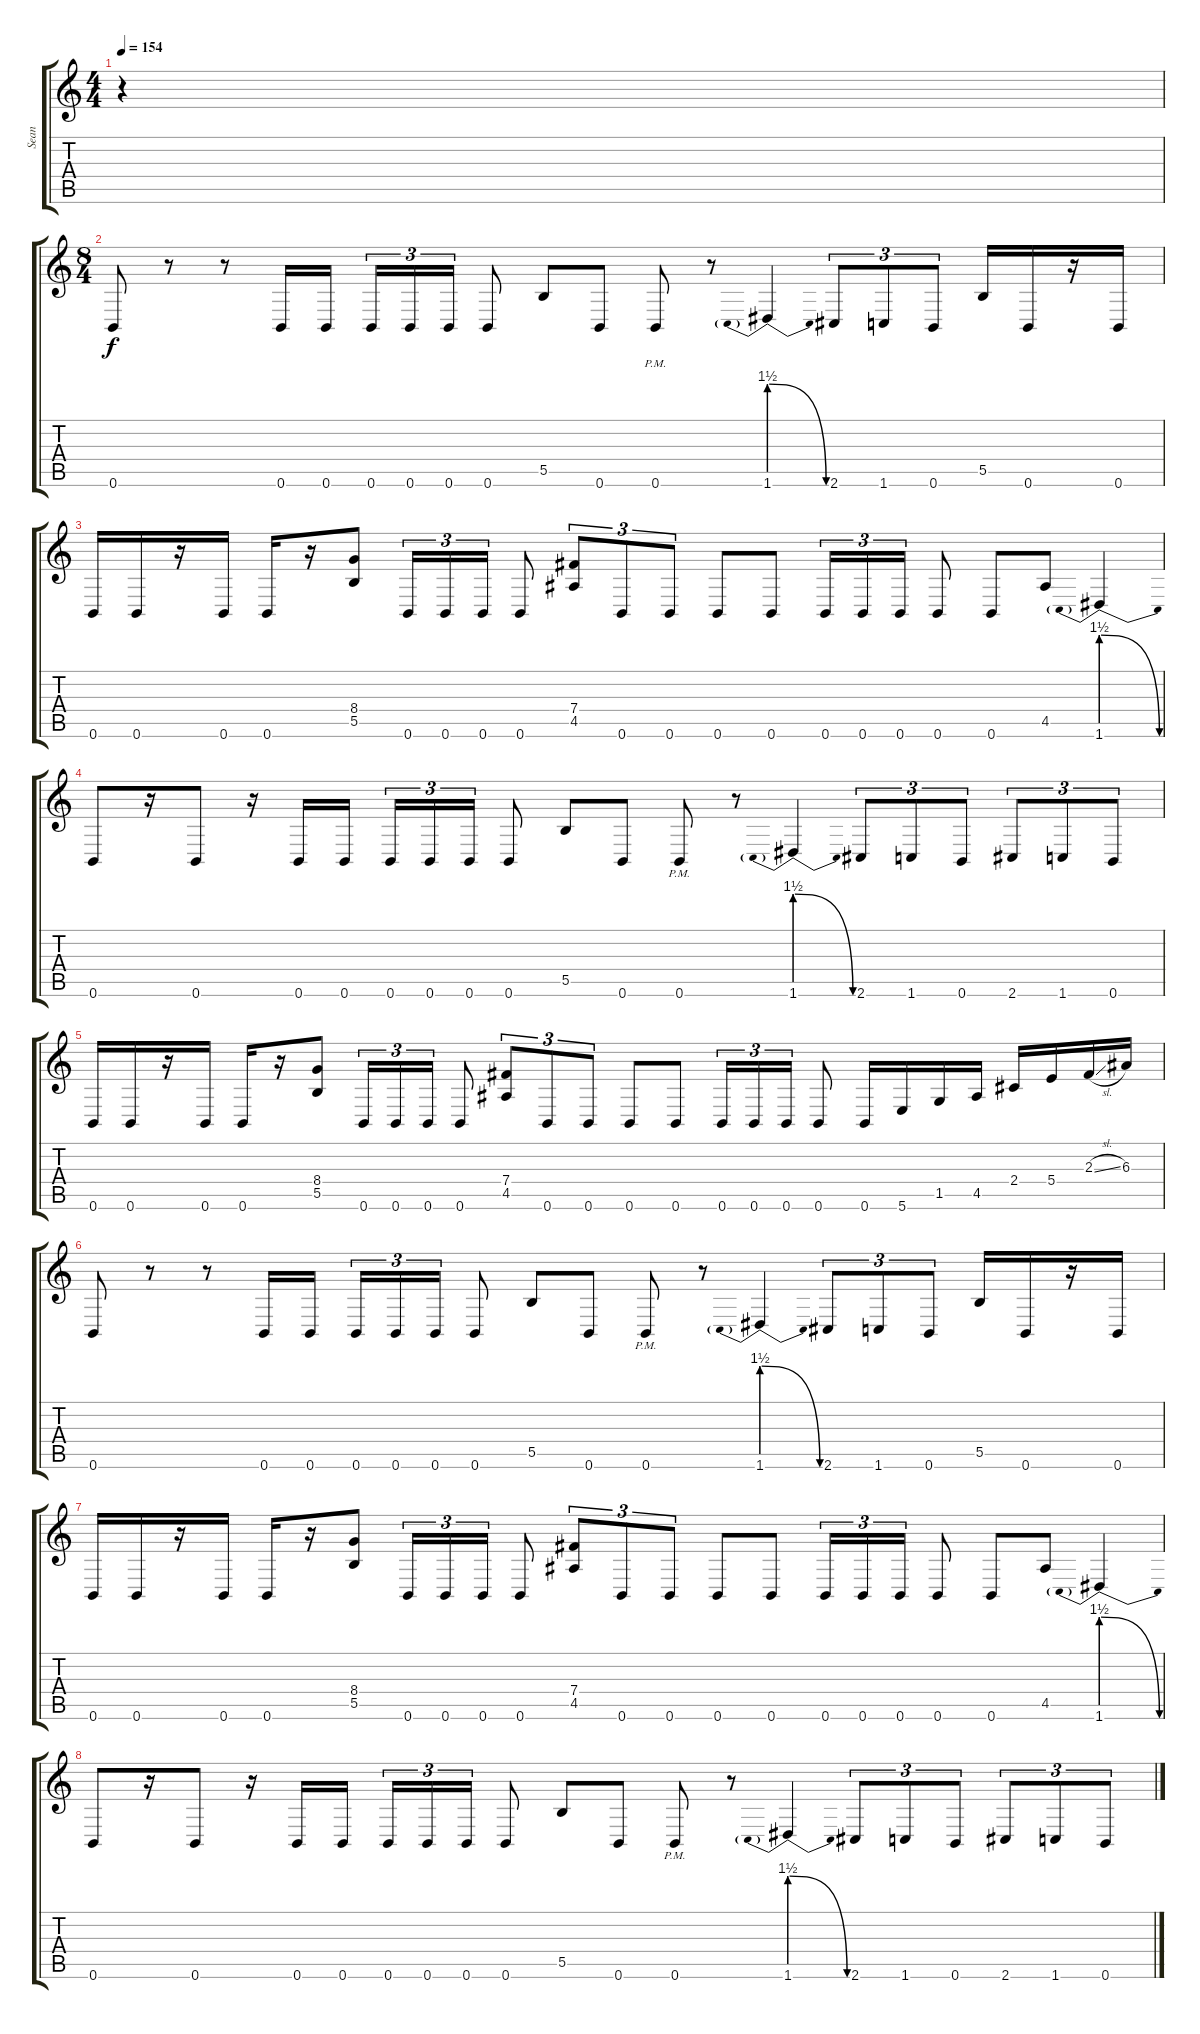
\track ("Sean" "Sean") {instrument distortionguitar}
\staff {score tabs}
\tuning (Db4 Ab3 E3 B2 Gb2 B1) {hide}
\ts (4 4)
\tempo 154
\clef g2
\ks c
r.4{dy f} |
\ts (8 4)
0.6.8 r.8 r.8 0.6.16 0.6.16 0.6.16{tu (3 2)} 0.6.16{tu (3 2)} 0.6.16{tu (3 2)} 0.6.8 5.5.8 0.6.8 0.6{pm}.8 r.8 1.6{be (prebendrelease 0 6 60 0)}.4 2.6.8{tu (3 2)} 1.6.8{tu (3 2)} 0.6.8{tu (3 2)} 5.5.16 0.6.16 r.16 0.6.16 |
0.6.16 0.6.16 r.16 0.6.16 0.6.16 r.16 (8.4 5.5).8 0.6.16{tu (3 2)} 0.6.16{tu (3 2)} 0.6.16{tu (3 2)} 0.6.8 (7.4 4.5).8{tu (3 2)} 0.6.8{tu (3 2)} 0.6.8{tu (3 2)} 0.6.8 0.6.8 0.6.16{tu (3 2)} 0.6.16{tu (3 2)} 0.6.16{tu (3 2)} 0.6.8 0.6.8 4.5.8 1.6{be (prebendrelease 0 6 60 0)}.4 |
0.6.8 r.16 0.6.8 r.16 0.6.16 0.6.16 0.6.16{tu (3 2)} 0.6.16{tu (3 2)} 0.6.16{tu (3 2)} 0.6.8 5.5.8 0.6.8 0.6{pm}.8 r.8 1.6{be (prebendrelease 0 6 60 0)}.4 2.6.8{tu (3 2)} 1.6.8{tu (3 2)} 0.6.8{tu (3 2)} 2.6.8{tu (3 2)} 1.6.8{tu (3 2)} 0.6.8{tu (3 2)} |
0.6.16 0.6.16 r.16 0.6.16 0.6.16 r.16 (8.4 5.5).8 0.6.16{tu (3 2)} 0.6.16{tu (3 2)} 0.6.16{tu (3 2)} 0.6.8 (7.4 4.5).8{tu (3 2)} 0.6.8{tu (3 2)} 0.6.8{tu (3 2)} 0.6.8 0.6.8 0.6.16{tu (3 2)} 0.6.16{tu (3 2)} 0.6.16{tu (3 2)} 0.6.8 0.6.16 5.6.16 1.5.16 4.5.16 2.4.16 5.4.16 2.3{sl}.16 6.3.16 |
0.6.8 r.8 r.8 0.6.16 0.6.16 0.6.16{tu (3 2)} 0.6.16{tu (3 2)} 0.6.16{tu (3 2)} 0.6.8 5.5.8 0.6.8 0.6{pm}.8 r.8 1.6{be (prebendrelease 0 6 60 0)}.4 2.6.8{tu (3 2)} 1.6.8{tu (3 2)} 0.6.8{tu (3 2)} 5.5.16 0.6.16 r.16 0.6.16 |
0.6.16 0.6.16 r.16 0.6.16 0.6.16 r.16 (8.4 5.5).8 0.6.16{tu (3 2)} 0.6.16{tu (3 2)} 0.6.16{tu (3 2)} 0.6.8 (7.4 4.5).8{tu (3 2)} 0.6.8{tu (3 2)} 0.6.8{tu (3 2)} 0.6.8 0.6.8 0.6.16{tu (3 2)} 0.6.16{tu (3 2)} 0.6.16{tu (3 2)} 0.6.8 0.6.8 4.5.8 1.6{be (prebendrelease 0 6 60 0)}.4 |
0.6.8 r.16 0.6.8 r.16 0.6.16 0.6.16 0.6.16{tu (3 2)} 0.6.16{tu (3 2)} 0.6.16{tu (3 2)} 0.6.8 5.5.8 0.6.8 0.6{pm}.8 r.8 1.6{be (prebendrelease 0 6 60 0)}.4 2.6.8{tu (3 2)} 1.6.8{tu (3 2)} 0.6.8{tu (3 2)} 2.6.8{tu (3 2)} 1.6.8{tu (3 2)} 0.6.8{tu (3 2)}
